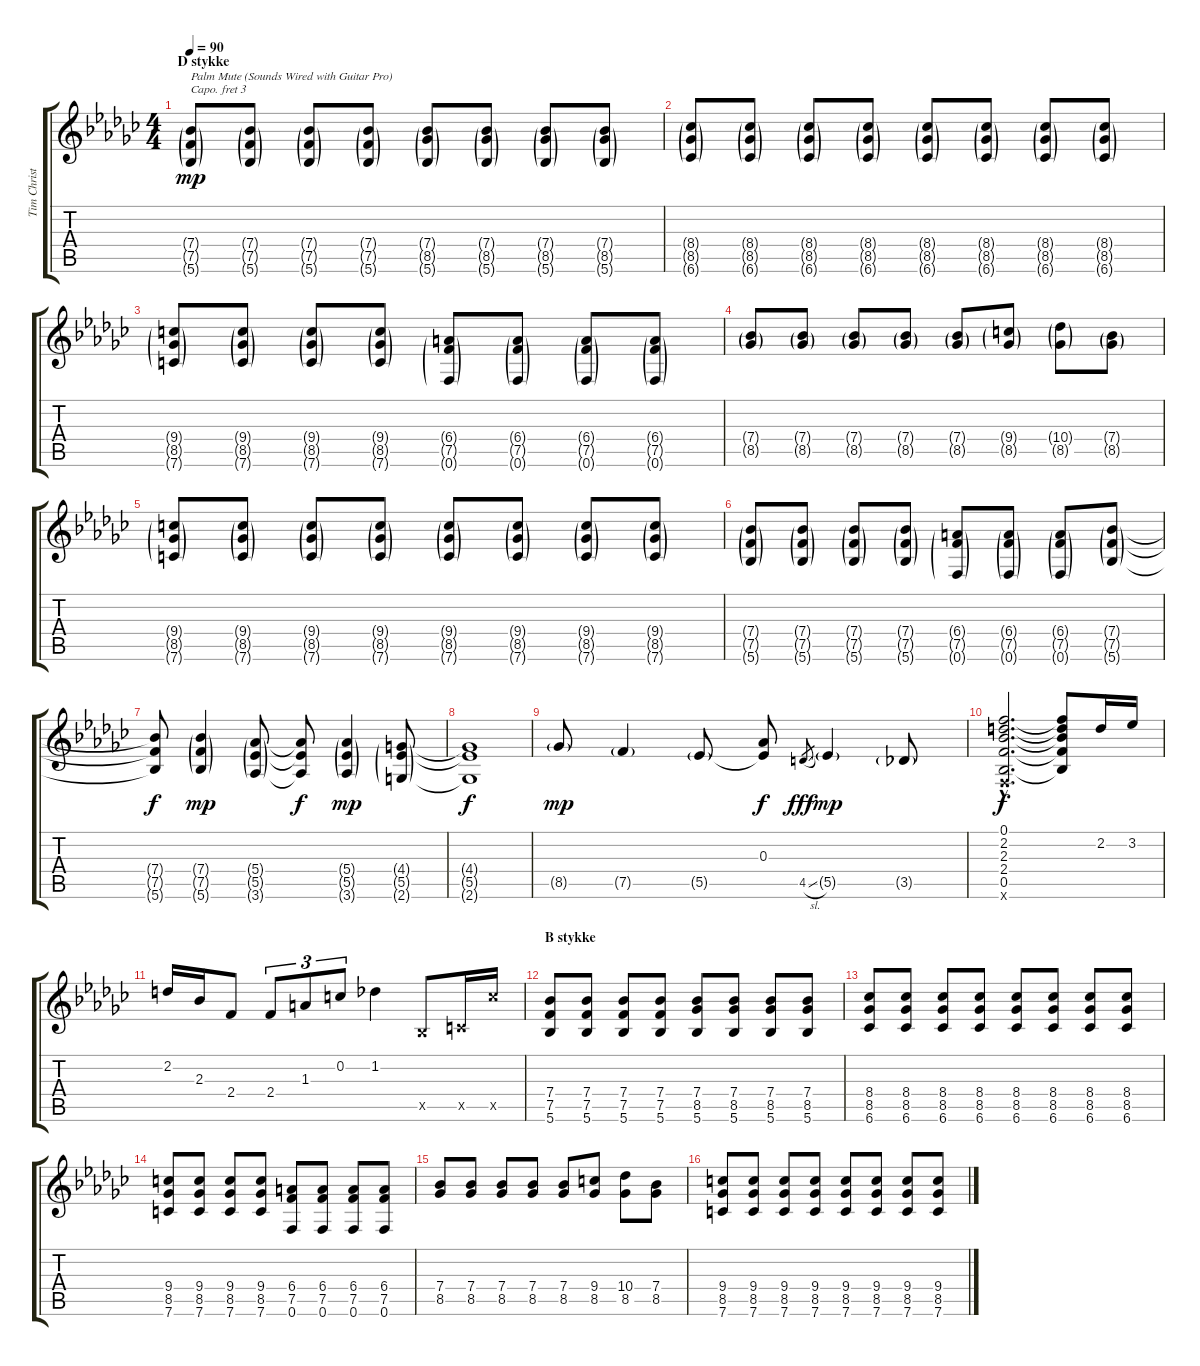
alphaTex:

\track ("Tim Christensen (Guitar 1)" "Tim Christ") {instrument distortionguitar}
\staff {score tabs}
\capo 3
\tuning (D4 A3 F3 C3 G2 D2) {hide}
\ts (4 4)
\section ("" "D stykke")
\tempo 90
\clef g2
\ks gb
(7.4{g} 7.5{g} 5.6{g}).8{txt "Palm Mute (Sounds Wired with Guitar Pro)" dy mp} (7.4{g} 7.5{g} 5.6{g}).8 (7.4{g} 7.5{g} 5.6{g}).8 (7.4{g} 7.5{g} 5.6{g}).8 (7.4{g} 8.5{g} 5.6{g}).8 (7.4{g} 8.5{g} 5.6{g}).8 (7.4{g} 8.5{g} 5.6{g}).8 (7.4{g} 8.5{g} 5.6{g}).8 |
(8.4{g} 8.5{g} 6.6{g}).8 (8.4{g} 8.5{g} 6.6{g}).8 (8.4{g} 8.5{g} 6.6{g}).8 (8.4{g} 8.5{g} 6.6{g}).8 (8.4{g} 8.5{g} 6.6{g}).8 (8.4{g} 8.5{g} 6.6{g}).8 (8.4{g} 8.5{g} 6.6{g}).8 (8.4{g} 8.5{g} 6.6{g}).8 |
(9.4{g} 8.5{g} 7.6{g}).8 (9.4{g} 8.5{g} 7.6{g}).8 (9.4{g} 8.5{g} 7.6{g}).8 (9.4{g} 8.5{g} 7.6{g}).8 (6.4{g} 7.5{g} 0.6{g}).8 (6.4{g} 7.5{g} 0.6{g}).8 (6.4{g} 7.5{g} 0.6{g}).8 (6.4{g} 7.5{g} 0.6{g}).8 |
(7.4{g} 8.5{g}).8 (7.4{g} 8.5{g}).8 (7.4{g} 8.5{g}).8 (7.4{g} 8.5{g}).8 (7.4{g} 8.5{g}).8 (9.4{g} 8.5{g}).8 (10.4{g} 8.5{g}).8 (7.4{g} 8.5{g}).8 |
(9.4{g} 8.5{g} 7.6{g}).8 (9.4{g} 8.5{g} 7.6{g}).8 (9.4{g} 8.5{g} 7.6{g}).8 (9.4{g} 8.5{g} 7.6{g}).8 (9.4{g} 8.5{g} 7.6{g}).8 (9.4{g} 8.5{g} 7.6{g}).8 (9.4{g} 8.5{g} 7.6{g}).8 (9.4{g} 8.5{g} 7.6{g}).8 |
(7.4{g} 7.5{g} 5.6{g}).8 (7.4{g} 7.5{g} 5.6{g}).8 (7.4{g} 7.5{g} 5.6{g}).8 (7.4{g} 7.5{g} 5.6{g}).8 (6.4{g} 7.5{g} 0.6{g}).8 (6.4{g} 7.5{g} 0.6{g}).8 (6.4{g} 7.5{g} 0.6{g}).8 (7.4{g} 7.5{g} 5.6{g}).8 |
(7.4{t} 7.5{t} 5.6{t}).8{dy f} (7.4{g} 7.5{g} 5.6{g}).4{dy mp} (5.4{g} 5.5{g} 3.6{g}).8 (5.4{t} 5.5{t} 3.6{t}).8{dy f} (5.4{g} 5.5{g} 3.6{g}).4{dy mp} (4.4{g} 5.5{g} 2.6{g}).8 |
(4.4{t} 5.5{t} 2.6{t}).1{dy f} |
8.5{g}.8{dy mp} 7.5{g}.4 5.5{g}.8 (0.3 5.5{t}).8{dy f} 4.5{sl}.8{gr dy fff} 5.5{g}.4{dy mp} 3.5{g}.8 |
(0.1{hac} 2.2{hac} 2.3{hac} 2.4{hac} 0.5{hac} 0.6{hac x}).2{d dy f} (0.1{t} 2.2{t} 2.3{t} 2.4{t} 0.5{t}).8 2.2.16 3.2.16 |
2.2.16 2.3.16 2.4.8 2.4.8{tu (3 2)} 1.3.8{tu (3 2)} 0.2.8{tu (3 2)} 1.2.4 0.5{x}.8 2.5{x}.16 14.5{x}.16 |
\section ("" "B stykke")
(7.4 7.5 5.6).8 (7.4 7.5 5.6).8 (7.4 7.5 5.6).8 (7.4 7.5 5.6).8 (7.4 8.5 5.6).8 (7.4 8.5 5.6).8 (7.4 8.5 5.6).8 (7.4 8.5 5.6).8 |
(8.4 8.5 6.6).8 (8.4 8.5 6.6).8 (8.4 8.5 6.6).8 (8.4 8.5 6.6).8 (8.4 8.5 6.6).8 (8.4 8.5 6.6).8 (8.4 8.5 6.6).8 (8.4 8.5 6.6).8 |
(9.4 8.5 7.6).8 (9.4 8.5 7.6).8 (9.4 8.5 7.6).8 (9.4 8.5 7.6).8 (6.4 7.5 0.6).8 (6.4 7.5 0.6).8 (6.4 7.5 0.6).8 (6.4 7.5 0.6).8 |
(7.4 8.5).8 (7.4 8.5).8 (7.4 8.5).8 (7.4 8.5).8 (7.4 8.5).8 (9.4 8.5).8 (10.4 8.5).8 (7.4 8.5).8 |
(9.4 8.5 7.6).8 (9.4 8.5 7.6).8 (9.4 8.5 7.6).8 (9.4 8.5 7.6).8 (9.4 8.5 7.6).8 (9.4 8.5 7.6).8 (9.4 8.5 7.6).8 (9.4 8.5 7.6).8
